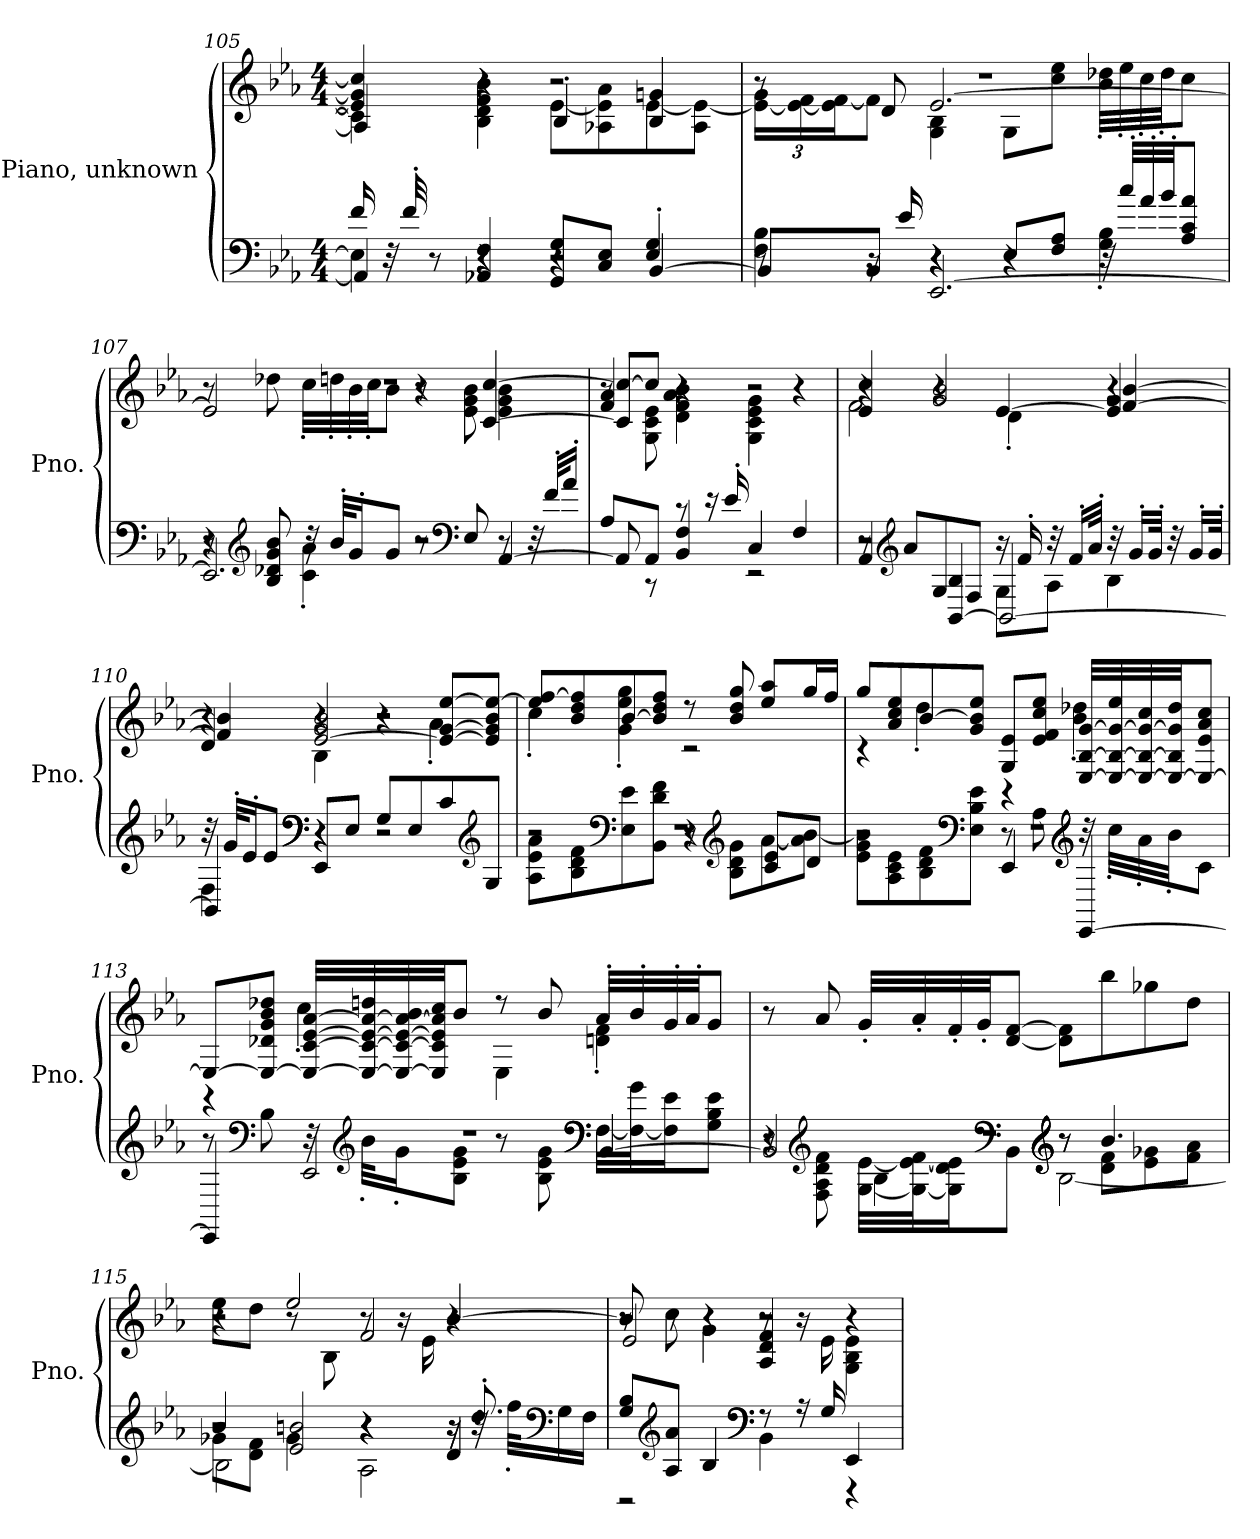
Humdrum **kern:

**kern	**kern
*part1	*part1
*staff2	*staff1
*I"Piano, unknown	*
*I'Pno.	*
*clefF4	*clefG2
*k[b-e-a-]	*k[b-e-a-]
*M4/4	*M4/4
=105	=105
*^	*^
*	*^	*	*^
16f/	4E-\]	4AA/]	4e-/] 4g-/] 4cc/]	4c\]	4A/]
32r	.	.	.	.	.
32f'/	.	.	.	.	.
8r	.	.	.	.	.
4AA-X/ 4F/	4r	4r	4r	4B-\ 4d\ 4f\ 4b-\	4r
8GG/ 8G/L	2r	4r	2r	[8e-\L	4B-'/
8C/ 8E-/J	.	.	.	8A-X\ 8e-\] 8a-\	.
4E-/' 4G/'	.	[4BB-/	.	[8e-\	4B-/ 4gn/
.	.	.	.	8A-\ 8e-\_J	.
=106	=106	=106	=106	=106	=106
*	*	*	*	*Xbrackettup	*
8r	4F\ 4B-\	8BB-/L]	1r	24e-\_ 24g\LL	8r
.	.	.	.	24e-\_ 24f\	.
.	.	.	.	24e-\] [24f\J	.
16r	.	8BB-/J	.	8f\J]	8d/
16e-/	.	.	.	.	.
4r	4r	[2.EE-/	.	4G\ 4B-\	[2.e-/
8E-/L	4r	.	.	8G\L	.
8F/ 8A-/J	.	.	.	8cc\ 8ee-\J	.
32r	4G\' 4B-\'	.	.	32b-\' 32dd-X\'LLL	.
32cc'/LLL	.	.	.	32ee-'\	.
32a-'/	.	.	.	32cc'\	.
32b-'/JJ	.	.	.	32dd-'\JJ	.
8A-/ 8c/ 8a-/J	.	.	.	8cc\J	.
!!LO:LB:g=z	!!	!!
=107	=107	=107	=107	=107	=107
8r	4r	2.EE-/]	1r	8r	2e-/]
*clefG2	*	*	*	*	*
8B-/ 8d-X/ 8g/ 8b-/	.	.	.	8dd-X\	.
32r	4c\' 4a-\'	.	.	32cc'\LLL	.
32b-'/KLL	.	.	.	32ddn'\	.
16g'/J	.	.	.	32b-'\	.
.	.	.	.	32cc'\JJ	.
8g/J	.	.	.	8b-\J	.
8r	2r	.	.	8r	4r
*clefF4	*	*	*	*	*
8E-/	.	.	.	8e-\ 8g\ 8b-\	.
8r	.	[4AA-/	.	4e-\ 4g\ 4b-\	[4c/ [4cc/
32r	.	.	.	.	.
32f'/KLL	.	.	.	.	.
16a-'/JJ	.	.	.	.	.
*	*v	*v	*	*	*
=108	=108	=108	=108	=108
8A-/L	8AA-/]	4f/ 4a-/	8r	8c/] 8cc/_L
8AA-/J	8r	.	8G\ 8c\ 8e-\	8cc/J]
8r	4BB-/ 4F/	4r	4d\ 4f\ 4a-\ 4b-\	4r
16r	.	.	.	.
16e-'/	.	.	.	.
4C/	2r	2r	4G\ 4c\ 4e-\ 4g\	2r
4F/	.	.	4r	.
!!LO:LB:g=z	!!	!!
=109	=109	=109	=109	=109
*	*^	*	*	*
8r	2r	4AA-/	4e-/ 4cc/	2f\	4r
*clefG2	*	*	*	*	*
8a-/L	.	.	.	.	.
8G/	.	[4BB-/ 4B-/	4r	.	2g/ 2b-/
8F/J	.	.	.	.	.
16r	8G\L	2BB-/_	[4e-/	4d'\	.
16f'/	.	.	.	.	.
32r	8A-\J	.	.	.	.
16f'/LL	.	.	.	.	.
32a-'/JJk	.	.	.	.	.
32r	4B-\	.	4e-/] 4g/	4r	[4f/ [4b-/
16g'/LL	.	.	.	.	.
32g'/JJk	.	.	.	.	.
32r	.	.	.	.	.
16g'/LL	.	.	.	.	.
32g'/JJk	.	.	.	.	.
=110	=110	=110	=110	=110	=110
32r	4F\	4BB-/]	4d/	4r	4f/] 4b-/]
32g'/KLL	.	.	.	.	.
16e-'/J	.	.	.	.	.
8e-/J	.	.	.	.	.
*clefF4	*	*	*	*	*
8EE-/L	4r	4r	[2e-/ 2g/ 2b-/	4B-\	4r
8E-/J	.	.	.	.	.
8G/L	2r	2r	.	4r	2r
8E-/	.	.	.	.	.
8c/	.	.	8e-/_ [8g/ [8ee-/L	4a-'\	.
*clefG2	*	*	*	*	*
8G/J	.	.	8e-/] 8g/] 8b-/ 8ee-/_J	.	.
*	*	*	*	*v	*v
!!LO:PB:g=z
=111	=111	=111	=111	=111
1r	8A-\ 8e-\ 8a-\L	2r	8ee-/] [8ff/L	4cc'\
.	8B-\ 8d\ 8f\	.	8b-/ 8dd/ 8ff/]	.
*clefF4	*	*	*	*
.	8E-\ 8e-\	.	[8b-/	4g\' 4ee-\' 4gg\'
.	8BB-\ 8d\ 8f\J	.	8b-/] 8dd/ 8ff/J	.
.	8r	4r	8r	2r
*clefG2	*	*	*	*
.	8B-\ 8d\ 8g\L	.	8b-/ 8dd/ 8gg/	.
.	[8a-\	8c/ 8e-/L	8ee-/ 8aa-/L	.
.	8a-\] [8b-\J	8d/J	16gg/L	.
.	.	.	16ff/JJ	.
=112	=112	=112	=112	=112
1r	8e-\ 8g\ 8b-\]L	2r	8gg/L	4r
.	8A-\ 8c\ 8e-\	.	8a-/ 8cc/ 8ee-/	.
.	8B-\ 8d\ 8f\	.	[8b-/	4dd'\
*clefF4	*	*	*	*
.	8E-\ 8B-\ 8e-\J	.	8g/ 8b-/] 8ee-/J	.
.	8r	4EE-/	8G/ 8e-/L	4r
.	8A-\	.	8e-/ 8f/ 8cc/ 8ee-/J	.
*clefG2	*	*	*	*
.	32r	[4EE-/	[32E-/ [32B-/ [32g/LLL	4b-\' 4dd-X\'
.	32cc'\LLL	.	32E-/_ 32B-/_ 32g/_ 32ee-/	.
.	32a-'\	.	32E-/_ 32B-/_ 32g/_ 32cc/	.
.	32b-'\JJ	.	32E-/_ 32B-/] 32g/] 32dd-/JJ	.
.	8c\J	.	8E-/_ 8e-/ 8a-/ 8cc/J	.
!!LO:LB:g=z	!!
=113	=113	=113	=113	=113
1r	8r	4EE-/]	8E-/L_	4r
*clefF4	*	*	*	*
.	8B-\	.	8E-/_ 8d-X/ 8g/ 8b-/ 8dd-X/J	.
.	32r	2EE-/	32E-/_ [32c/ [32e-/ [32a-/LLL	4cc'\
*clefG2	*	*	*	*
.	32b-'\KLL	.	32E-/_ 32c/_ 32e-/_ 32a-/_ 32ddn/	.
.	16g'\J	.	32E-/_ 32c/_ 32e-/_ 32a-/_ 32b-/	.
.	.	.	32E-/] 32c/] 32e-/] 32a-/] 32cc/JJ	.
.	8B-\ 8e-\ 8g\J	.	8b-/J	.
.	8r	.	8r	4E-\
.	8B-\ 8e-\ 8g\	.	8b-/	.
*clefF4	*	*	*	*
.	[32F\LLL	[4BB-/	32a-'/LLL	4dn\' 4f\'
.	32F\_ 32g\J	.	32b-'/	.
.	16F\] 16e-\J	.	32g'/	.
.	.	.	32a-'/JJ	.
.	8G\ 8B-\ 8e-\J	.	8g/J	.
*	*	*	*v	*v
=114	=114	=114	=114
*	*	*^	*
1r	8r	2BB-/]	4r	8r
*clefG2	*	*	*	*
.	8F\ 8A-\ 8d\ 8f\	.	.	8a-/
.	[32G\ [32e-\LLL	.	4B-\	32g'/LLL
.	32G\_ 32e-\_ 32f\J	.	.	32a-'/
.	16G\] 16d\ 16e-\]J	.	.	32f'/
.	.	.	.	32g'/JJ
*clefF4	*	*	*	*
.	8BB-\J	.	.	[8d/ [8f/J
*clefG2	*	*	*	*
.	8r	8r	[2B-\	8d\] 8f\]L
.	8d\ 8f\L	4.b-/	.	8bb-\
.	8e-\ 8g-X\	.	.	8gg-X\
.	8f\ 8a-\J	.	.	8dd\J
!!LO:LB:g=z
=115	=115	=115	=115	=115
*	*	*	*	*^
*	*	*	*	*	*^
2r	8g-X\L	4b-/	2B-\]	4r	8ee-\L	2r
.	8d\ 8f\J	.	.	.	8dd\J	.
.	4g-\	2e-/ 2bn/	.	2ee-/	8r	.
.	.	.	.	.	8B-\	.
4r	4r	.	2A-\	.	8r	2f/
.	.	.	.	.	16r	.
.	.	.	.	.	16e-\	.
16r	16r	4d/	.	[4b-/	4r	.
8.dd'/	32r	.	.	.	.	.
.	32ff'\KLL	.	.	.	.	.
*clefF4	*	*	*	*	*	*
.	16G\	.	.	.	.	.
.	16F\JJ	.	.	.	.	.
*	*v	*v	*v	*	*	*
=116	=116	=116	=116	=116
8G/ 8B-/L	2r	8b-/]	8r	2e-/
*clefG2	*	*	*	*
8A-/ 8a-/J	.	8r	8cc\	.
4B-/	.	4r	4g\	.
*clefF4	*	*	*	*
8r	4BB-\	2r	8r	4A-/ 4d/ 4f/
16r	.	.	16r	.
16G/	.	.	16e-\	.
4EE-/	4r	.	4G\ 4B-\ 4e-\	4r
*v	*v	*	*	*
*	*v	*v	*v
=	=
*-	*-
